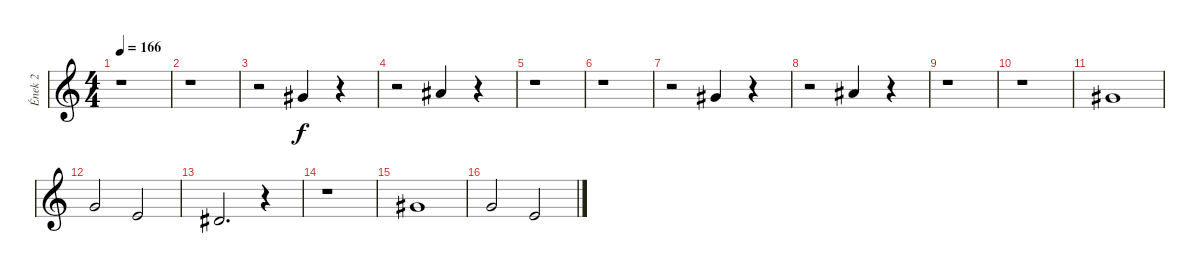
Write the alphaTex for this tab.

\track ("Ének 2" "Ének 2") {instrument baritonesax}
\staff {score}
\tuning (E4 B3 G3 D3 A2 E2) {hide}
\ts (4 4)
\tempo 166
\clef g2
\ks c
r.1{dy f} |
r.1 |
r.2 4.1.4 r.4 |
r.2 6.1.4 r.4 |
r.1 |
r.1 |
r.2 4.1.4 r.4 |
r.2 6.1.4 r.4 |
r.1 |
r.1 |
4.1.1 |
3.1.2 0.1.2 |
4.2.2{d} r.4 |
r.1 |
4.1.1 |
3.1.2 0.1.2
